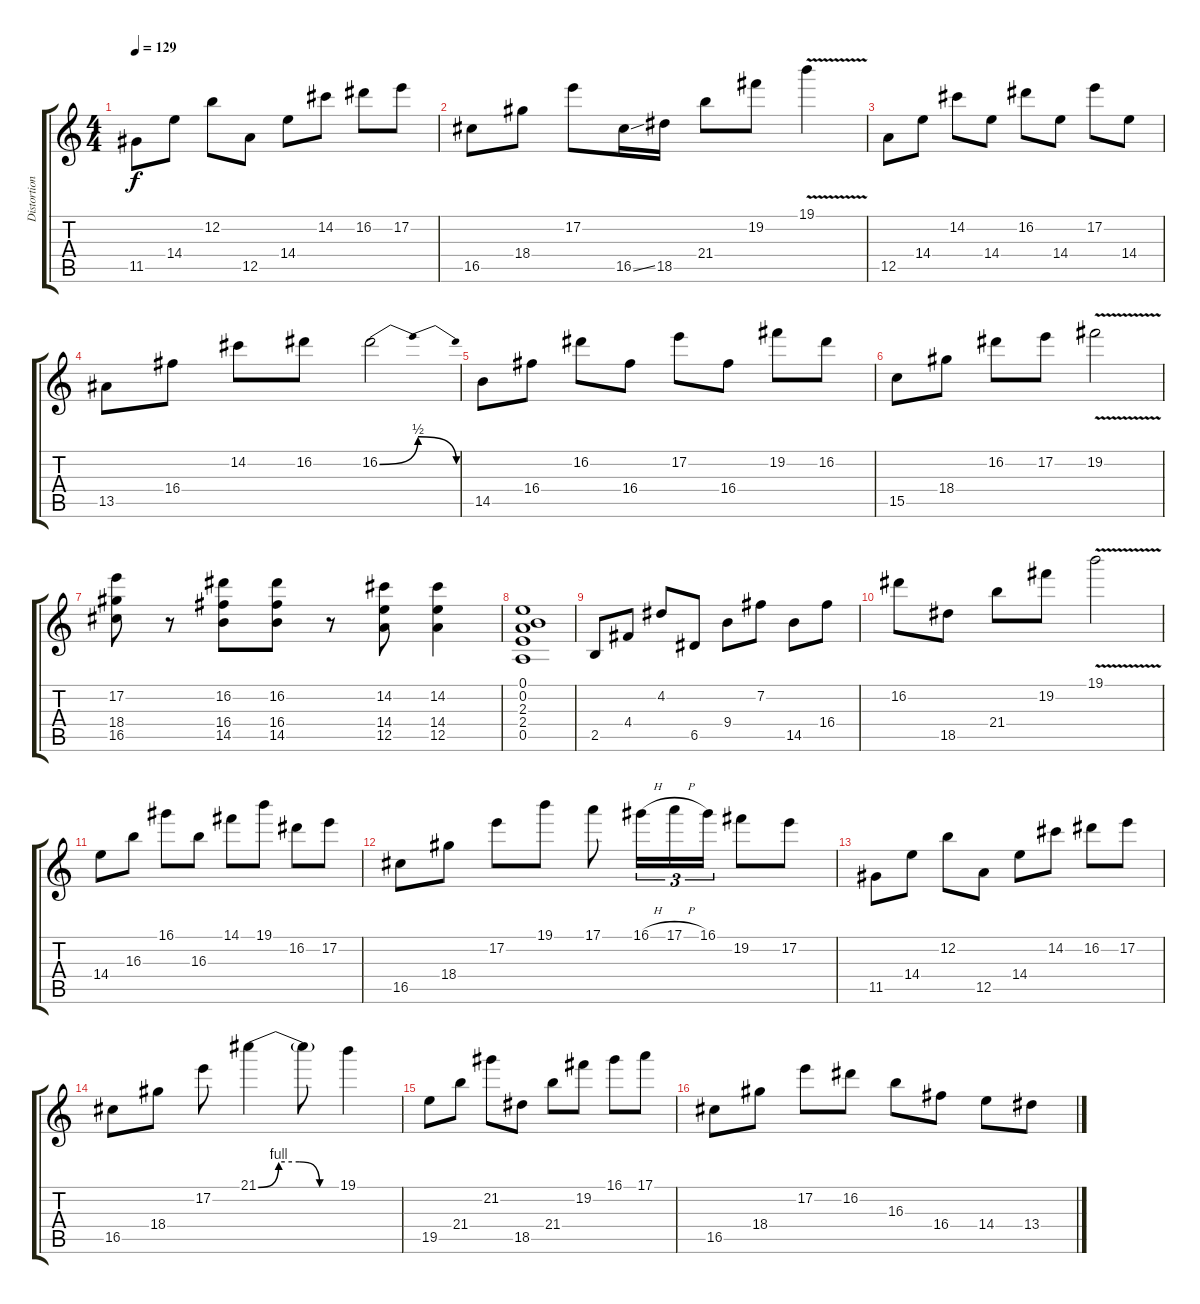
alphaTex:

\track ("Distortion Guitar" "Distortion") {instrument overdrivenguitar}
\staff {score tabs}
\tuning (E4 B3 G3 D3 A2 E2) {hide}
\ts (4 4)
\tempo 129
\clef g2
\ks c
11.5.8{dy f} 14.4.8 12.2.8 12.5.8 14.4.8 14.2.8 16.2.8 17.2.8 |
16.5.8 18.4.8 17.2.8 16.5{ss}.16 18.5.16 21.4.8 19.2.8 19.1{v}.4 |
12.5.8 14.4.8 14.2.8 14.4.8 16.2.8 14.4.8 17.2.8 14.4.8 |
13.5.8 16.4.8 14.2.8 16.2.8 16.2{be (bendrelease 0 0 30 2 30 2 60 0)}.2 |
14.5.8 16.4.8 16.2.8 16.4.8 17.2.8 16.4.8 19.2.8 16.2.8 |
15.5.8 18.4.8 16.2.8 17.2.8 19.2{v}.2 |
(17.2 18.4 16.5).8 r.8 (16.2 16.4 14.5).8 (16.2 16.4 14.5).8 r.8 (14.2 14.4 12.5).8 (14.2 14.4 12.5).4 |
(0.1 0.2 2.3 2.4 0.5).1 |
2.5.8 4.4.8 4.2.8 6.5.8 9.4.8 7.2.8 14.5.8 16.4.8 |
16.2.8 18.5.8 21.4.8 19.2.8 19.1{v}.2 |
14.4.8 16.3.8 16.1.8 16.3.8 14.1.8 19.1.8 16.2.8 17.2.8 |
16.5.8 18.4.8 17.2.8 19.1.8 17.1.8 16.1{h}.16{tu (3 2)} 17.1{h}.16{tu (3 2)} 16.1.16{tu (3 2)} 19.2.8 17.2.8 |
11.5.8 14.4.8 12.2.8 12.5.8 14.4.8 14.2.8 16.2.8 17.2.8 |
16.5.8 18.4.8 17.2.8 21.1{be (custom 0 0 15 4 30 4 45 0 60 0)}.4 21.1{t}.8 19.1.4 |
19.5.8 21.4.8 21.2.8 18.5.8 21.4.8 19.2.8 16.1.8 17.1.8 |
16.5.8 18.4.8 17.2.8 16.2.8 16.3.8 16.4.8 14.4.8 13.4.8
